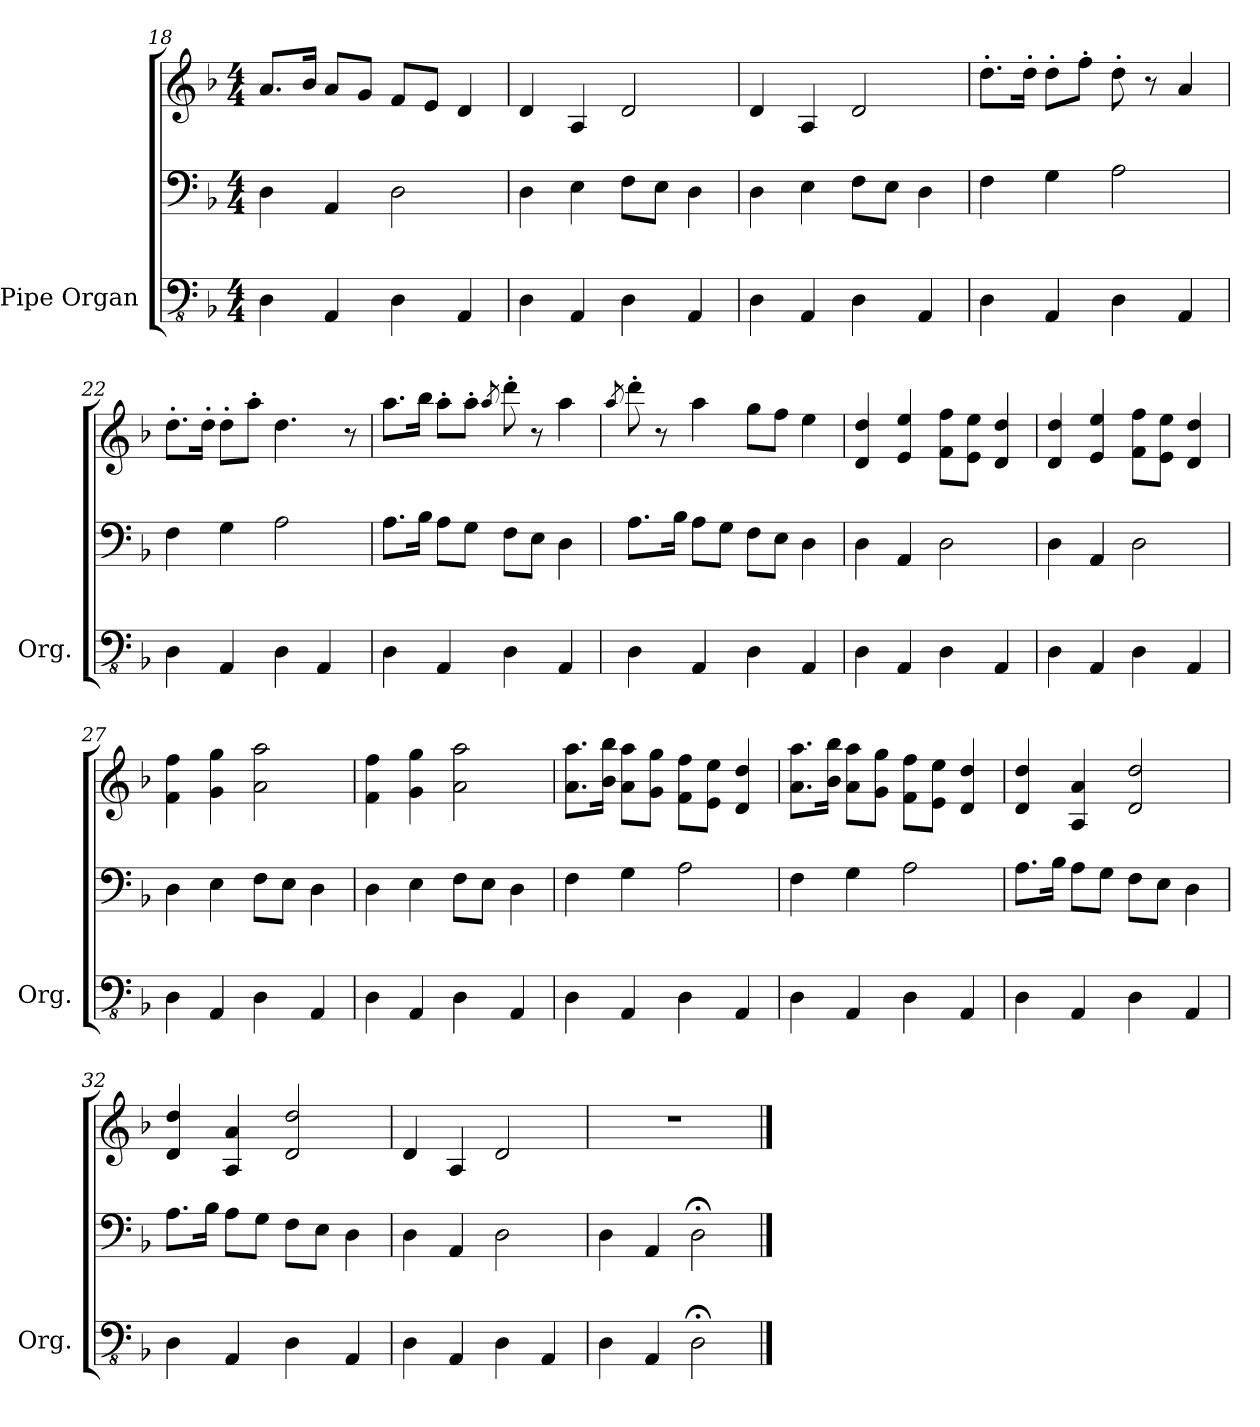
**kern	**kern	**kern
*part1	*part1	*part1
*staff3	*staff2	*staff1
*I"Pipe Organ	*	*
*I'Org.	*	*
*clefFv4	*clefF4	*clefG2
*k[b-]	*k[b-]	*k[b-]
*M4/4	*M4/4	*M4/4
=18	=18	=18
4DD\	4D\	8.a/L
.	.	16b-/Jk
4AAA/	4AA/	8a/L
.	.	8g/J
4DD\	2D\	8f/L
.	.	8e/J
4AAA/	.	4d/
=19	=19	=19
4DD\	4D\	4d/
4AAA/	4E\	4A/
4DD\	8F\L	2d/
.	8E\J	.
4AAA/	4D\	.
=20	=20	=20
4DD\	4D\	4d/
4AAA/	4E\	4A/
4DD\	8F\L	2d/
.	8E\J	.
4AAA/	4D\	.
=21	=21	=21
4DD\	4F\	8.dd'\L
.	.	16dd'\Jk
4AAA/	4G\	8dd'\L
.	.	8ff'\J
4DD\	2A\	8dd'\
.	.	8r
4AAA/	.	4a/
=22	=22	=22
4DD\	4F\	8.dd'\L
.	.	16dd'\Jk
4AAA/	4G\	8dd'\L
.	.	8aa'\J
4DD\	2A\	4.dd\
4AAA/	.	.
.	.	8r
=23	=23	=23
4DD\	8.A\L	8.aa\L
.	16B-\Jk	16bb-\Jk
4AAA/	8A\L	8aa'\L
.	8G\J	8aa'\J
.	.	8qaa/
4DD\	8F\L	8ddd'\
.	8E\J	8r
4AAA/	4D\	4aa\
!!LO:LB:g=z
=24	=24	=24
.	.	8qaa/
4DD\	8.A\L	8ddd'\
.	.	8r
.	16B-\Jk	.
4AAA/	8A\L	4aa\
.	8G\J	.
4DD\	8F\L	8gg\L
.	8E\J	8ff\J
4AAA/	4D\	4ee\
=25	=25	=25
4DD\	4D\	4d/ 4dd/
4AAA/	4AA/	4e/ 4ee/
4DD\	2D\	8f\ 8ff\L
.	.	8e\ 8ee\J
4AAA/	.	4d/ 4dd/
=26	=26	=26
4DD\	4D\	4d/ 4dd/
4AAA/	4AA/	4e/ 4ee/
4DD\	2D\	8f\ 8ff\L
.	.	8e\ 8ee\J
4AAA/	.	4d/ 4dd/
=27	=27	=27
4DD\	4D\	4f\ 4ff\
4AAA/	4E\	4g\ 4gg\
4DD\	8F\L	2a\ 2aa\
.	8E\J	.
4AAA/	4D\	.
=28	=28	=28
4DD\	4D\	4f\ 4ff\
4AAA/	4E\	4g\ 4gg\
4DD\	8F\L	2a\ 2aa\
.	8E\J	.
4AAA/	4D\	.
=29	=29	=29
4DD\	4F\	8.a\ 8.aa\L
.	.	16b-\ 16bb-\Jk
4AAA/	4G\	8a\ 8aa\L
.	.	8g\ 8gg\J
4DD\	2A\	8f\ 8ff\L
.	.	8e\ 8ee\J
4AAA/	.	4d/ 4dd/
=30	=30	=30
4DD\	4F\	8.a\ 8.aa\L
.	.	16b-\ 16bb-\Jk
4AAA/	4G\	8a\ 8aa\L
.	.	8g\ 8gg\J
4DD\	2A\	8f\ 8ff\L
.	.	8e\ 8ee\J
4AAA/	.	4d/ 4dd/
=31	=31	=31
4DD\	8.A\L	4d/ 4dd/
.	16B-\Jk	.
4AAA/	8A\L	4A/ 4a/
.	8G\J	.
4DD\	8F\L	2d/ 2dd/
.	8E\J	.
4AAA/	4D\	.
=32	=32	=32
4DD\	8.A\L	4d/ 4dd/
.	16B-\Jk	.
4AAA/	8A\L	4A/ 4a/
.	8G\J	.
4DD\	8F\L	2d/ 2dd/
.	8E\J	.
4AAA/	4D\	.
=33	=33	=33
4DD\	4D\	4d/
4AAA/	4AA/	4A/
4DD\	2D\	2d/
4AAA/	.	.
=34	=34	=34
4DD\	4D\	1r
4AAA/	4AA/	.
2DD;<\	2D;<\	.
==	==	==
*-	*-	*-
